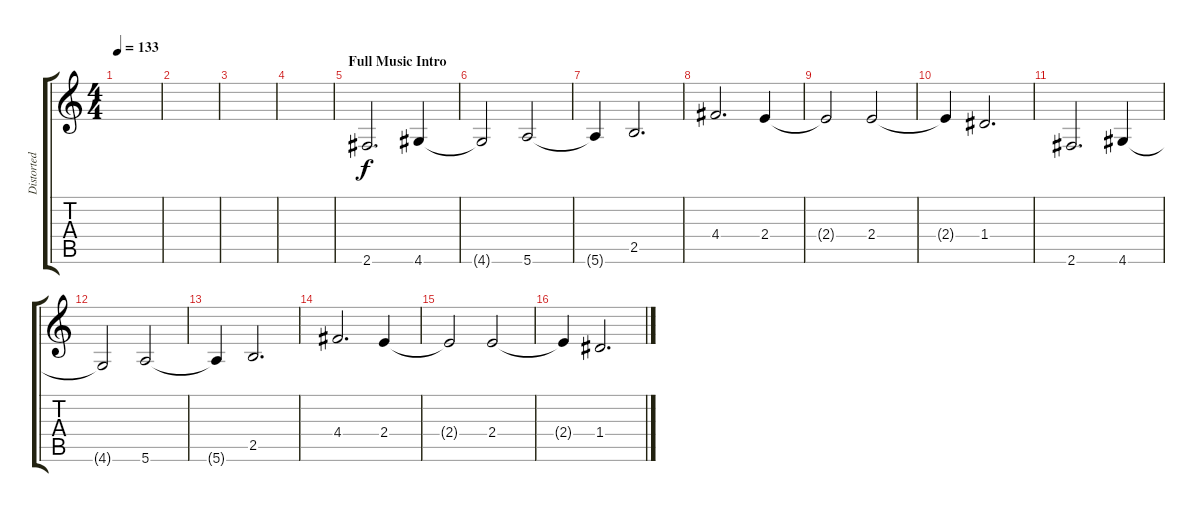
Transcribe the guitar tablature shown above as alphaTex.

\track ("Distorted Guitar 2 [Rick Nielsen]" "Distorted ") {instrument distortionguitar}
\staff {score tabs}
\tuning (E4 B3 G3 D3 A2 E2) {hide}
\ts (4 4)
\tempo 133
\clef g2
\ks c
|
|
|
|
\section ("" "Full Music Intro")
2.6.2{d} 4.6.4 |
4.6{t}.2 5.6.2 |
5.6{t}.4 2.5.2{d} |
4.4.2{d} 2.4.4 |
2.4{t}.2 2.4.2 |
2.4{t}.4 1.4.2{d} |
2.6.2{d} 4.6.4 |
4.6{t}.2 5.6.2 |
5.6{t}.4 2.5.2{d} |
4.4.2{d} 2.4.4 |
2.4{t}.2 2.4.2 |
2.4{t}.4 1.4.2{d}
